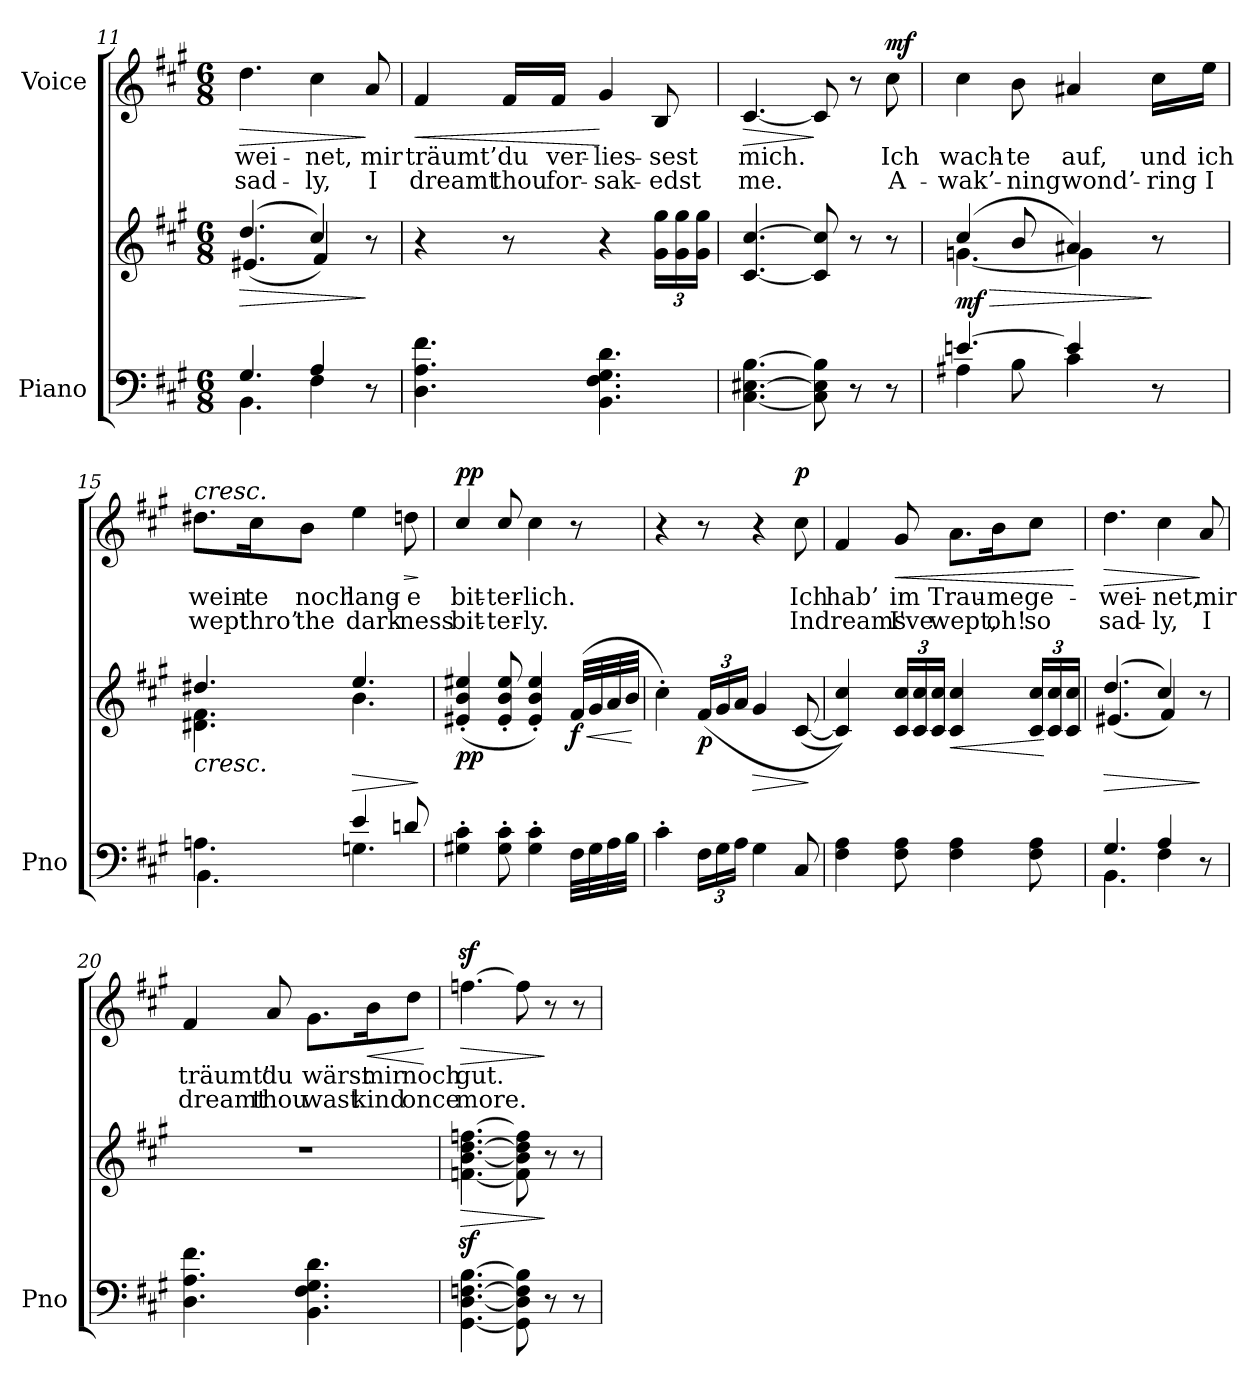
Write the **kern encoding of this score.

**kern	**kern	**dynam	**kern	**text	**text	**dynam
*part2	*part2	*part2	*part1	*part1	*part1	*part1
*staff3	*staff2	*staff2/3	*staff1	*staff1	*staff1	*staff1
*I"Piano	*	*	*I"Voice	*	*	*
*I'Pno	*	*	*	*	*	*
*clefF4	*clefG2	*	*clefG2	*	*	*
*k[f#c#g#]	*k[f#c#g#]	*	*k[f#c#g#]	*	*	*
*M6/8	*M6/8	*	*M6/8	*	*	*
=11	=11	=11	=11	=11	=11	=11
*^	*	*	*	*	*	*
!	!	!	!LO:HP:b	!	!	!	!LO:HP:b
*	*	*^	*	*	*	*	*
4.G#/	4.BB\	(4.dd/	(<4.e#X/	>	4.dd\	-wei-	sad-	>
4A/	4F#\	4cc#/)	4f#/)	.	4cc#\	-net,	-ly,	.
8r	8ryy	8r	8ryy	]	8a/	mir	I	]
=12	=12	=12	=12	=12	=12	=12	=12	=12
!	!	!	!	!	!	!	!	!LO:HP:b
*v	*v	*	*	*	*	*	*	*
*	*v	*v	*	*	*	*	*
4.D\ 4.A\ 4.f#\	4r	.	4f#/	träumt’	dreamt	<
.	8r	.	16f#/LL	du	thou	.
.	.	.	16f#/JJ	ver-	for-	.
4.BB\ 4.F#\ 4.G#\ 4.d\	4r	.	4g#/	-lies-	-sak-	[
.	24g#\ 24gg#\LL	.	8B/	-sest	-edst	.
.	24g#\ 24gg#\	.	.	.	.	.
.	24g#\ 24gg#\JJ	.	.	.	.	.
=13	=13	=13	=13	=13	=13	=13
!	!	!	!	!	!	!LO:HP:b
[4.C#\ [4.E#X\ [4.B\	[4.c#/ [4.cc#/	.	[4.c#/	mich.	me.	>
8C#\] 8E#\] 8B\]	8c#/] 8cc#/]	.	8c#/]	.	.	]
8r	8r	.	8r	.	.	.
!	!	!	!	!	!	!LO:DY:a
8r	8r	.	8cc#\	Ich	A-	mf
=14	=14	=14	=14	=14	=14	=14
*^	*	*	*	*	*	*
!	!	!	!LO:HP:b	!	!	!	!
*	*	*^	*	*	*	*	*
!	!	!	!	!LO:DY:n=1:b	!	!	!	!
[4.en/	4A#X\	(4cc#/	[4.gn\	> mf	4cc#\	wach-	-wak’-	.
.	8B\	8b/	.	.	8b\	-te	-ning	.
4e/]	4c#\	4a#X/)	4g\]	.	4a#X/	auf,	wond’-	.
8r	8ryy	8r	8ryy	]	16cc#\LL	und	-ring	.
.	.	.	.	.	16ee\JJ	ich	I	.
=15	=15	=15	=15	=15	=15	=15	=15	=15
!	!	!	!	!	!LO:TX:a:i:t=cresc.	!	!	!
!	!	!	!	!LO:HP:b	!	!	!	!
4.An\	4.BB\	4.dd#X/	4.d#X\ 4.f#\	<	8.dd#X\L	wein-	wept	.
.	.	.	.	.	16cc#\K	-te	thro’	.
.	.	.	.	.	8b\J	noch	the	.
!	!	!	!	!LO:HP:b	!	!	!	!
4e/	4.Gn\	4.ee/	4.b\	>	4ee\	lang-	dark-	.
!	!	!	!	!	!	!	!	!LO:HP:b
8dn/	.	.	.	.	8ddn\	-e	-ness	>
*v	*v	*	*	*	*	*	*	*
*	*v	*v	*	*	*	*	*
.	.	[ ]	.	.	.	]
=16	=16	=16	=16	=16	=16	=16
!	!	!LO:DY:b	!	!	!	!LO:DY:a
4G#X\' 4c#\'	(>4e#X/'> 4b/'> 4ee#X/'>	pp	4cc#/	bit-	bit-	pp
8G#\' 8c#\'	8e#/'> 8b/'> 8ee#/'>	.	8cc#/	-ter-	-ter-	.
4G#\' 4c#\'	4e#/'> 4b/'> 4ee#/'>)	.	4cc#\	-lich.	-ly.	.
!	!	!LO:HP:b	!	!	!	!
!	!	!LO:DY:n=1:b	!	!	!	!
32F#\LLL	(>32f#/LLL	< f	8r	.	.	.
32G#\	32g#/	.	.	.	.	.
32A\	32a/	.	.	.	.	.
32B\JJJ	32b/JJJ	.	.	.	.	.
.	.	[	.	.	.	.
=17	=17	=17	=17	=17	=17	=17
4c#'\	4cc#'\)	.	4r	.	.	.
!	!	!LO:DY:b	!	!	!	!
24F#\LL	(>24f#/LL	p	8r	.	.	.
24G#\	24g#/	.	.	.	.	.
24A\JJ	24a/JJ	.	.	.	.	.
!	!	!LO:HP:b	!	!	!	!
4G#\	4g#/	>	4r	.	.	.
!	!	!	!	!	!	!LO:DY:a
8C#/	([8c#/	.	8cc#\	Ich	In	p
.	.	]	.	.	.	.
=18	=18	=18	=18	=18	=18	=18
4F#\ 4A\	4c#/] 4cc#/))	.	4f#/	hab’	dreams	.
!	!	!	!	!	!	!LO:HP:b
8F#\ 8A\	24c#/ 24cc#/LL	.	8g#/	im	I've	<
.	24c#/ 24cc#/	.	.	.	.	.
.	24c#/ 24cc#/JJ	.	.	.	.	.
!	!	!LO:HP:b	!	!	!	!
4F#\ 4A\	4c#/ 4cc#/	<	8.a\L	Trau-	wept,	.
.	.	.	16b\K	-me	oh!	.
8F#\ 8A\	24c#/ 24cc#/LL	.	8cc#\J	ge-	so	.
.	24c#/ 24cc#/	[	.	.	.	.
.	24c#/ 24cc#/JJ	.	.	.	.	.
.	.	.	.	.	.	[
=19	=19	=19	=19	=19	=19	=19
*^	*	*	*	*	*	*
!	!	!	!LO:HP:b	!	!	!	!LO:HP:b
*	*	*^	*	*	*	*	*
4.G#/	4.BB\	(4.dd/	(<4.e#X/	>	4.dd\	-wei-	sad-	>
4A/	4F#\	4cc#/)	4f#/)	.	4cc#\	-net,	-ly,	.
8r	8ryy	8r	8ryy	]	8a/	mir	I	]
*v	*v	*	*	*	*	*	*	*
*	*v	*v	*	*	*	*	*
=20	=20	=20	=20	=20	=20	=20
4.D\ 4.A\ 4.f#\	2.r	.	4f#/	träumt’	dreamt	.
.	.	.	8a/	du	thou	.
4.BB\ 4.F#\ 4.G#\ 4.d\	.	.	8.g#\L	wärst	wast	.
!	!	!	!	!	!	!LO:HP:b
.	.	.	16b\K	mir	kind	<
.	.	.	8dd\J	noch	once	.
.	.	.	.	.	.	[
=21	=21	=21	=21	=21	=21	=21
!	!	!LO:HP:b	!	!	!	!LO:HP:b
[4.GG#\ [<4.D\ [4.Fn\ [4.B\	[4.fn\z< [<4.b\z< [4.dd\z< [4.ffn\z<	>	[4.ffnz>\	gut.	more.	>
8GG#\] 8D\] 8F\] 8B\]	8f\] 8b\] 8dd\] 8ff\]	.	8ff\]	.	.	.
8r	8r	]	8r	.	.	]
8r	8r	.	8r	.	.	.
=	=	=	=	=	=	=
*-	*-	*-	*-	*-	*-	*-
